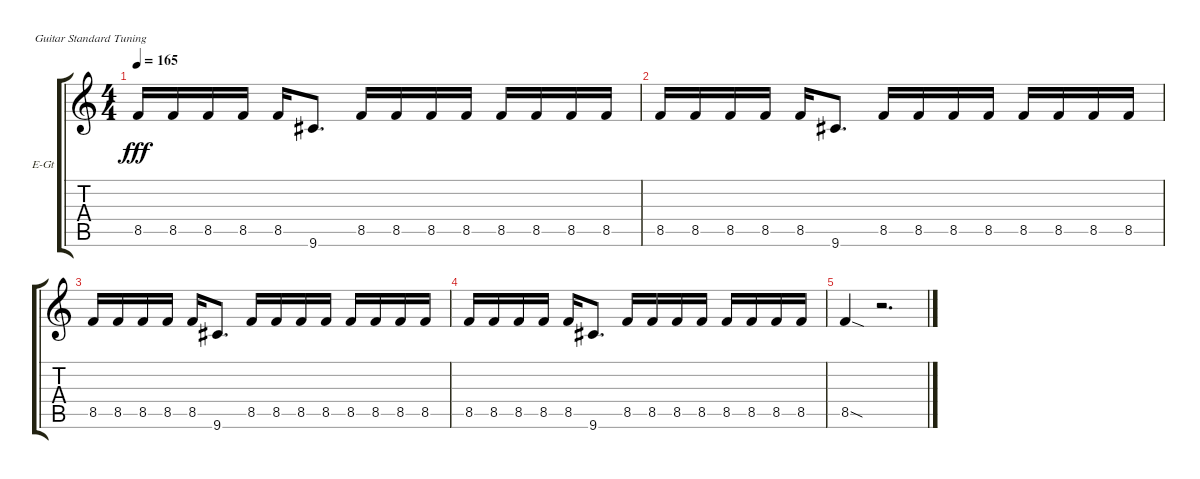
\defaultSystemsLayout 4
\bracketExtendMode groupsimilarinstruments
\firstSystemTrackNameOrientation horizontal
\otherSystemsTrackNameOrientation horizontal
\track ("Turner" "E-Gt") {instrument electricguitarclean}
\staff {score tabs}
\tuning (E4 B3 G3 D3 A2 E2)
\ts (4 4)
\tempo 165
\clef g2
\ks c
8.5.16{dy fff} 8.5.16 8.5.16 8.5.16 8.5.16 9.6.8{d} 8.5.16 8.5.16 8.5.16 8.5.16 8.5.16 8.5.16 8.5.16 8.5.16 |
8.5.16 8.5.16 8.5.16 8.5.16 8.5.16 9.6.8{d} 8.5.16 8.5.16 8.5.16 8.5.16 8.5.16 8.5.16 8.5.16 8.5.16 |
8.5.16 8.5.16 8.5.16 8.5.16 8.5.16 9.6.8{d} 8.5.16 8.5.16 8.5.16 8.5.16 8.5.16 8.5.16 8.5.16 8.5.16 |
8.5.16 8.5.16 8.5.16 8.5.16 8.5.16 9.6.8{d} 8.5.16 8.5.16 8.5.16 8.5.16 8.5.16 8.5.16 8.5.16 8.5.16 |
8.5{sod}.4 r.2{d}
